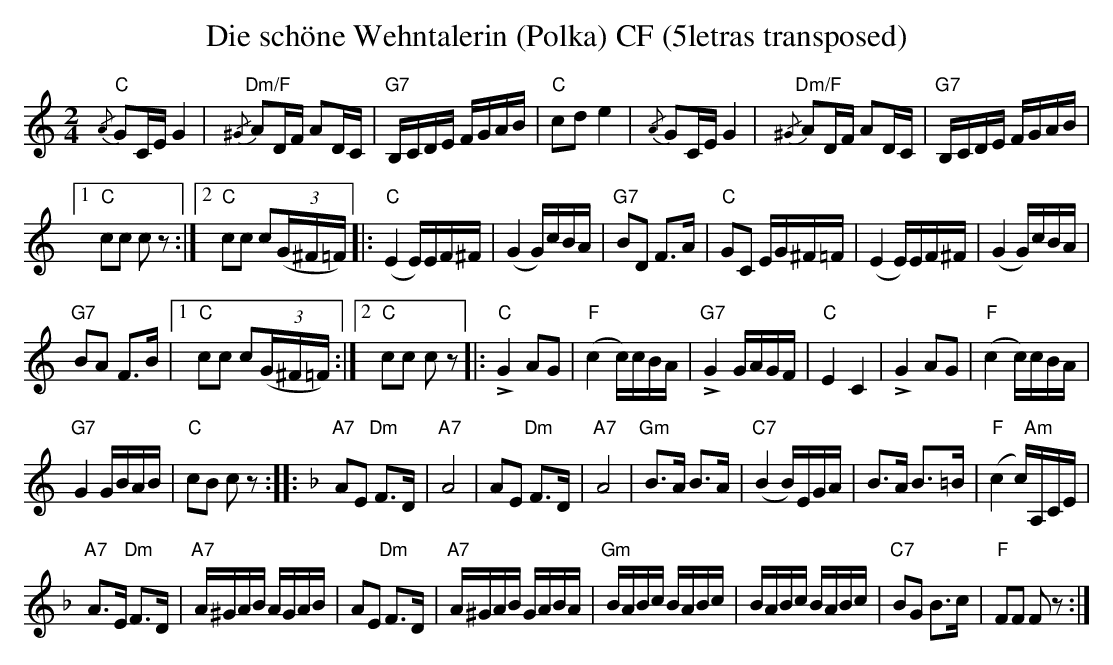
X:1
T:Die sch\"one Wehntalerin (Polka) CF (5letras transposed)
M:2/4
L:1/16
K:C transpose=3 %%MIDI gchordon
"C"{/A}G2CEG4 | "Dm/F"{/^G}A2DF A2DC | "G7"B,CDE FGAB | "C"c2d2e4 | {/A}G2CEG4 | "Dm/F"{/^G}A2DF A2DC | "G7"B,CDE FGAB |1
"C"c2c2 c2z2 :|2 "C"c2c2 c2((3G^F=F) |: "C"(E4 E)EF^F | (G4G)cBA | "G7"B2D2 F3A | "C"G2C2 EG^F=F | (E4E)EF^F | (G4G)cBA |
"G7"B2A2 F3B |1 "C"c2c2 c2((3G^F=F) :|2 "C"c2c2 c2z2 |: "C"!>!G4 A2G2 | "F"(c4c)cBA | "G7"!>!G4 GAGF | "C"E4C4 | !>!G4 A2G2 | "F"(c4c)cBA |
"G7"G4GBAB | "C"c2B2 c2z2 :: [K:F] "A7"A2E2 "Dm"F3D | "A7"A8 | A2E2 "Dm"F3D | "A7"A8 | "Gm"B3A B3A | "C7"(B4B)EGA | B3A B3=B | "F"(c4 c)"Am"A,CE |
"A7"A3E "Dm"F3D | "A7"A^GAB AGAB | A2E2 "Dm"F3D | "A7"A^GAB GABA | "Gm"BABc BABc | BABc BABc | "C7"B2G2 B3c | "F"F2F2 F2z2 :|
